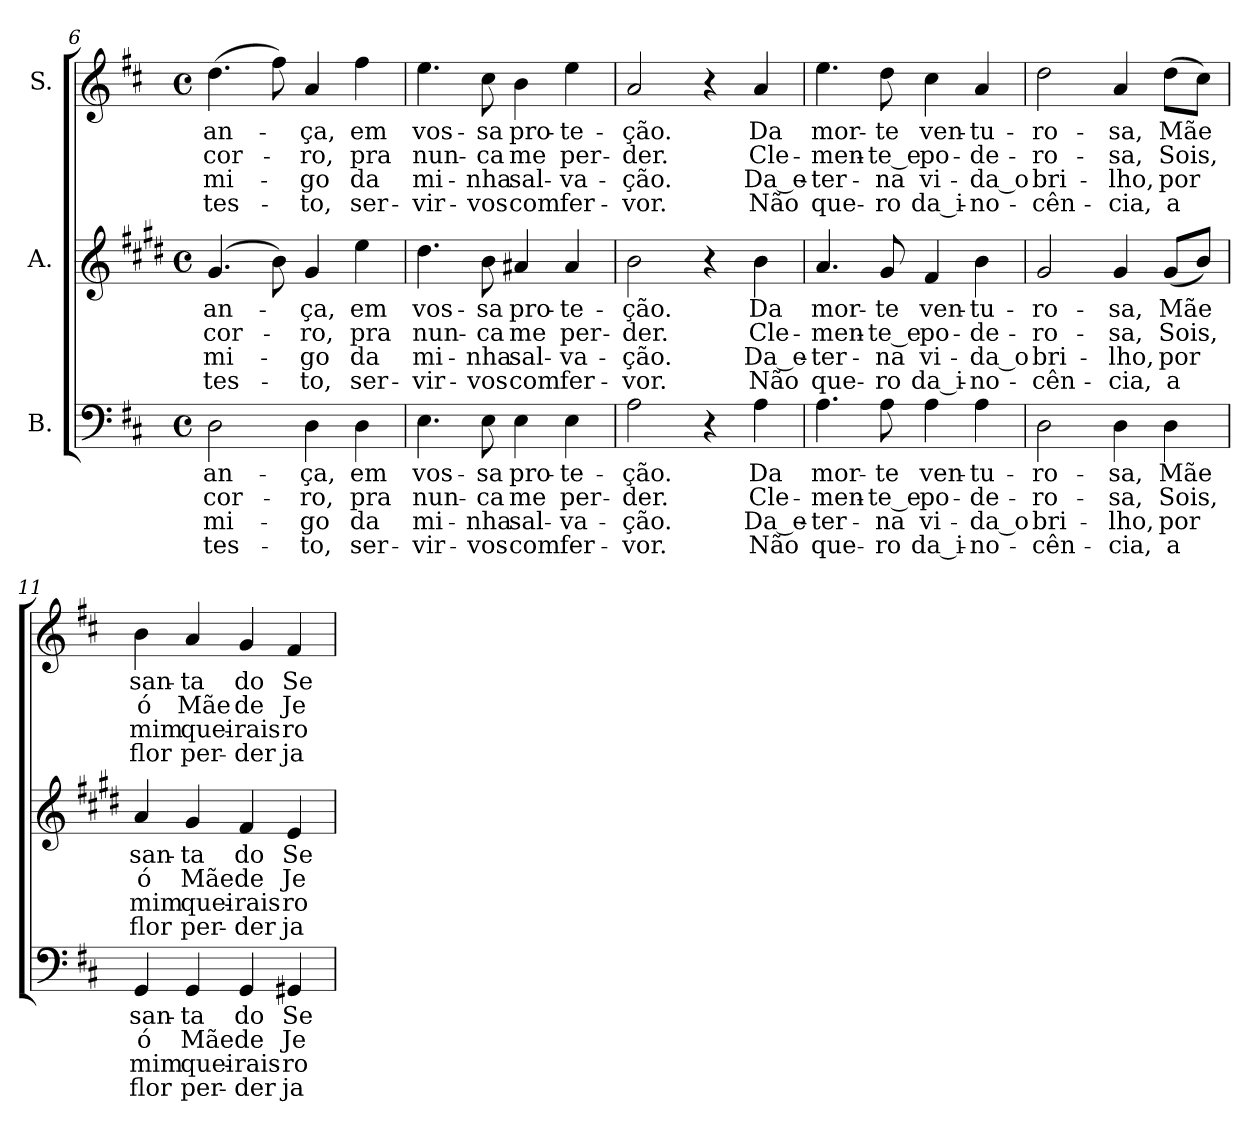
**kern	**text	**text	**text	**text	**kern	**text	**text	**text	**text	**kern	**text	**text	**text	**text
*part3	*part3	*part3	*part3	*part3	*part2	*part2	*part2	*part2	*part2	*part1	*part1	*part1	*part1	*part1
*staff3	*staff3	*staff3	*staff3	*staff3	*staff2	*staff2	*staff2	*staff2	*staff2	*staff1	*staff1	*staff1	*staff1	*staff1
*I"B.	*	*	*	*	*I"A.	*	*	*	*	*I"S.	*	*	*	*
*clefF4	*	*	*	*	*clefG2	*	*	*	*	*clefG2	*	*	*	*
*	*	*	*	*	*ITrd1c2	*	*	*	*	*	*	*	*	*
*k[f#c#]	*	*	*	*	*k[f#c#]	*	*	*	*	*k[f#c#]	*	*	*	*
*D:	*	*	*	*	*D:	*	*	*	*	*D:	*	*	*	*
*M4/4	*	*	*	*	*M4/4	*	*	*	*	*M4/4	*	*	*	*
*met(c)	*	*	*	*	*met(c)	*	*	*	*	*met(c)	*	*	*	*
=6	=6	=6	=6	=6	=6	=6	=6	=6	=6	=6	=6	=6	=6	=6
!	!LO:LY:b:color=#000000	!LO:LY:b:color=#000000	!LO:LY:b:color=#000000	!LO:LY:b:color=#000000	!	!	!	!	!	!	!	!	!	!
!	!	!	!	!	!	!LO:LY:b:color=#000000	!LO:LY:b:color=#000000	!LO:LY:b:color=#000000	!LO:LY:b:color=#000000	!	!	!	!	!
!	!	!	!	!	!	!	!	!	!	!	!LO:LY:b:color=#000000	!LO:LY:b:color=#000000	!LO:LY:b:color=#000000	!LO:LY:b:color=#000000
2Di\	-an-	-cor-	-mi-	-tes-	(4.f#i/	-an-	-cor-	-mi-	-tes-	(4.ddi\	-an-	-cor-	-mi-	-tes-
.	.	.	.	.	8ai\)	.	.	.	.	8ff#i\)	.	.	.	.
!	!LO:LY:b:color=#000000	!LO:LY:b:color=#000000	!LO:LY:b:color=#000000	!LO:LY:b:color=#000000	!	!	!	!	!	!	!	!	!	!
!	!	!	!	!	!	!LO:LY:b:color=#000000	!LO:LY:b:color=#000000	!LO:LY:b:color=#000000	!LO:LY:b:color=#000000	!	!	!	!	!
!	!	!	!	!	!	!	!	!	!	!	!LO:LY:b:color=#000000	!LO:LY:b:color=#000000	!LO:LY:b:color=#000000	!LO:LY:b:color=#000000
4Di\	-ça,	-ro,	-go	-to,	4f#i/	-ça,	-ro,	-go	-to,	4ai/	-ça,	-ro,	-go	-to,
!	!LO:LY:b:color=#000000	!LO:LY:b:color=#000000	!LO:LY:b:color=#000000	!LO:LY:b:color=#000000	!	!	!	!	!	!	!	!	!	!
!	!	!	!	!	!	!LO:LY:b:color=#000000	!LO:LY:b:color=#000000	!LO:LY:b:color=#000000	!LO:LY:b:color=#000000	!	!	!	!	!
!	!	!	!	!	!	!	!	!	!	!	!LO:LY:b:color=#000000	!LO:LY:b:color=#000000	!LO:LY:b:color=#000000	!LO:LY:b:color=#000000
4Di\	em	pra	da	ser-	4ddi\	em	pra	da	ser-	4ff#i\	em	pra	da	ser-
=7	=7	=7	=7	=7	=7	=7	=7	=7	=7	=7	=7	=7	=7	=7
!	!LO:LY:b:color=#000000	!LO:LY:b:color=#000000	!LO:LY:b:color=#000000	!LO:LY:b:color=#000000	!	!	!	!	!	!	!	!	!	!
!	!	!	!	!	!	!LO:LY:b:color=#000000	!LO:LY:b:color=#000000	!LO:LY:b:color=#000000	!LO:LY:b:color=#000000	!	!	!	!	!
!	!	!	!	!	!	!	!	!	!	!	!LO:LY:b:color=#000000	!LO:LY:b:color=#000000	!LO:LY:b:color=#000000	!LO:LY:b:color=#000000
4.Ei\	vos-	nun-	mi-	-vir-	4.cc#i\	vos-	nun-	mi-	-vir-	4.eei\	vos-	nun-	mi-	-vir-
!	!LO:LY:b:color=#000000	!LO:LY:b:color=#000000	!LO:LY:b:color=#000000	!LO:LY:b:color=#000000	!	!	!	!	!	!	!	!	!	!
!	!	!	!	!	!	!LO:LY:b:color=#000000	!LO:LY:b:color=#000000	!LO:LY:b:color=#000000	!LO:LY:b:color=#000000	!	!	!	!	!
!	!	!	!	!	!	!	!	!	!	!	!LO:LY:b:color=#000000	!LO:LY:b:color=#000000	!LO:LY:b:color=#000000	!LO:LY:b:color=#000000
8Ei\	-sa	-ca	-nha	-vos	8ai\	-sa	-ca	-nha	-vos	8cc#i\	-sa	-ca	-nha	-vos
!	!LO:LY:b:color=#000000	!LO:LY:b:color=#000000	!LO:LY:b:color=#000000	!LO:LY:b:color=#000000	!	!	!	!	!	!	!	!	!	!
!	!	!	!	!	!	!LO:LY:b:color=#000000	!LO:LY:b:color=#000000	!LO:LY:b:color=#000000	!LO:LY:b:color=#000000	!	!	!	!	!
!	!	!	!	!	!	!	!	!	!	!	!LO:LY:b:color=#000000	!LO:LY:b:color=#000000	!LO:LY:b:color=#000000	!LO:LY:b:color=#000000
4Ei\	pro-	me	sal-	com	4g#Xi/	pro-	me	sal-	com	4bi\	pro-	me	sal-	com
!	!LO:LY:b:color=#000000	!LO:LY:b:color=#000000	!LO:LY:b:color=#000000	!LO:LY:b:color=#000000	!	!	!	!	!	!	!	!	!	!
!	!	!	!	!	!	!LO:LY:b:color=#000000	!LO:LY:b:color=#000000	!LO:LY:b:color=#000000	!LO:LY:b:color=#000000	!	!	!	!	!
!	!	!	!	!	!	!	!	!	!	!	!LO:LY:b:color=#000000	!LO:LY:b:color=#000000	!LO:LY:b:color=#000000	!LO:LY:b:color=#000000
4Ei\	-te-	per-	-va-	fer-	4g#i/	-te-	per-	-va-	fer-	4eei\	-te-	per-	-va-	fer-
=8	=8	=8	=8	=8	=8	=8	=8	=8	=8	=8	=8	=8	=8	=8
!	!LO:LY:b:color=#000000	!LO:LY:b:color=#000000	!LO:LY:b:color=#000000	!LO:LY:b:color=#000000	!	!	!	!	!	!	!	!	!	!
!	!	!	!	!	!	!LO:LY:b:color=#000000	!LO:LY:b:color=#000000	!LO:LY:b:color=#000000	!LO:LY:b:color=#000000	!	!	!	!	!
!	!	!	!	!	!	!	!	!	!	!	!LO:LY:b:color=#000000	!LO:LY:b:color=#000000	!LO:LY:b:color=#000000	!LO:LY:b:color=#000000
2Ai\	-ção.	-der.	-ção.	-vor.	2ai\	-ção.	-der.	-ção.	-vor.	2ai/	-ção.	-der.	-ção.	-vor.
4r	.	.	.	.	4r	.	.	.	.	4r	.	.	.	.
!	!LO:LY:b:color=#000000	!LO:LY:b:color=#000000	!LO:LY:b:color=#000000	!LO:LY:b:color=#000000	!	!	!	!	!	!	!	!	!	!
!	!	!	!	!	!	!LO:LY:b:color=#000000	!LO:LY:b:color=#000000	!LO:LY:b:color=#000000	!LO:LY:b:color=#000000	!	!	!	!	!
!	!	!	!	!	!	!	!	!	!	!	!LO:LY:b:color=#000000	!LO:LY:b:color=#000000	!LO:LY:b:color=#000000	!LO:LY:b:color=#000000
4Ai\	Da	Cle-	Da_e-	Não	4ai\	Da	Cle-	Da_e-	Não	4ai/	Da	Cle-	Da_e-	Não
=9	=9	=9	=9	=9	=9	=9	=9	=9	=9	=9	=9	=9	=9	=9
!	!LO:LY:b:color=#000000	!LO:LY:b:color=#000000	!LO:LY:b:color=#000000	!LO:LY:b:color=#000000	!	!	!	!	!	!	!	!	!	!
!	!	!	!	!	!	!LO:LY:b:color=#000000	!LO:LY:b:color=#000000	!LO:LY:b:color=#000000	!LO:LY:b:color=#000000	!	!	!	!	!
!	!	!	!	!	!	!	!	!	!	!	!LO:LY:b:color=#000000	!LO:LY:b:color=#000000	!LO:LY:b:color=#000000	!LO:LY:b:color=#000000
4.Ai\	mor-	-men-	-ter-	que-	4.gi/	mor-	-men-	-ter-	que-	4.eei\	mor-	-men-	-ter-	que-
!	!LO:LY:b:color=#000000	!LO:LY:b:color=#000000	!LO:LY:b:color=#000000	!LO:LY:b:color=#000000	!	!	!	!	!	!	!	!	!	!
!	!	!	!	!	!	!LO:LY:b:color=#000000	!LO:LY:b:color=#000000	!LO:LY:b:color=#000000	!LO:LY:b:color=#000000	!	!	!	!	!
!	!	!	!	!	!	!	!	!	!	!	!LO:LY:b:color=#000000	!LO:LY:b:color=#000000	!LO:LY:b:color=#000000	!LO:LY:b:color=#000000
8Ai\	-te	-te_e	-na	-ro	8f#i/	-te	-te_e	-na	-ro	8ddi\	-te	-te_e	-na	-ro
!	!LO:LY:b:color=#000000	!LO:LY:b:color=#000000	!LO:LY:b:color=#000000	!LO:LY:b:color=#000000	!	!	!	!	!	!	!	!	!	!
!	!	!	!	!	!	!LO:LY:b:color=#000000	!LO:LY:b:color=#000000	!LO:LY:b:color=#000000	!LO:LY:b:color=#000000	!	!	!	!	!
!	!	!	!	!	!	!	!	!	!	!	!LO:LY:b:color=#000000	!LO:LY:b:color=#000000	!LO:LY:b:color=#000000	!LO:LY:b:color=#000000
4Ai\	ven-	po-	vi-	da_i-	4ei/	ven-	po-	vi-	da_i-	4cc#i\	ven-	po-	vi-	da_i-
!	!LO:LY:b:color=#000000	!LO:LY:b:color=#000000	!LO:LY:b:color=#000000	!LO:LY:b:color=#000000	!	!	!	!	!	!	!	!	!	!
!	!	!	!	!	!	!LO:LY:b:color=#000000	!LO:LY:b:color=#000000	!LO:LY:b:color=#000000	!LO:LY:b:color=#000000	!	!	!	!	!
!	!	!	!	!	!	!	!	!	!	!	!LO:LY:b:color=#000000	!LO:LY:b:color=#000000	!LO:LY:b:color=#000000	!LO:LY:b:color=#000000
4Ai\	-tu-	-de-	-da_o	-no-	4ai\	-tu-	-de-	-da_o	-no-	4ai/	-tu-	-de-	-da_o	-no-
!!LO:PB:g=z
=10	=10	=10	=10	=10	=10	=10	=10	=10	=10	=10	=10	=10	=10	=10
!	!LO:LY:b:color=#000000	!LO:LY:b:color=#000000	!LO:LY:b:color=#000000	!LO:LY:b:color=#000000	!	!	!	!	!	!	!	!	!	!
!	!	!	!	!	!	!LO:LY:b:color=#000000	!LO:LY:b:color=#000000	!LO:LY:b:color=#000000	!LO:LY:b:color=#000000	!	!	!	!	!
!	!	!	!	!	!	!	!	!	!	!	!LO:LY:b:color=#000000	!LO:LY:b:color=#000000	!LO:LY:b:color=#000000	!LO:LY:b:color=#000000
2Di\	-ro-	-ro-	bri-	-cên-	2f#i/	-ro-	-ro-	bri-	-cên-	2ddi\	-ro-	-ro-	bri-	-cên-
!	!LO:LY:b:color=#000000	!LO:LY:b:color=#000000	!LO:LY:b:color=#000000	!LO:LY:b:color=#000000	!	!	!	!	!	!	!	!	!	!
!	!	!	!	!	!	!LO:LY:b:color=#000000	!LO:LY:b:color=#000000	!LO:LY:b:color=#000000	!LO:LY:b:color=#000000	!	!	!	!	!
!	!	!	!	!	!	!	!	!	!	!	!LO:LY:b:color=#000000	!LO:LY:b:color=#000000	!LO:LY:b:color=#000000	!LO:LY:b:color=#000000
4Di\	-sa,	-sa,	-lho,	-cia,	4f#i/	-sa,	-sa,	-lho,	-cia,	4ai/	-sa,	-sa,	-lho,	-cia,
!	!LO:LY:b:color=#000000	!LO:LY:b:color=#000000	!LO:LY:b:color=#000000	!LO:LY:b:color=#000000	!	!	!	!	!	!	!	!	!	!
!	!	!	!	!	!	!LO:LY:b:color=#000000	!LO:LY:b:color=#000000	!LO:LY:b:color=#000000	!LO:LY:b:color=#000000	!	!	!	!	!
!	!	!	!	!	!	!	!	!	!	!	!LO:LY:b:color=#000000	!LO:LY:b:color=#000000	!LO:LY:b:color=#000000	!LO:LY:b:color=#000000
4Di\	Mãe	Sois,	por	a	(8f#i/L	Mãe	Sois,	por	a	(8ddi\L	Mãe	Sois,	por	a
.	.	.	.	.	8ai/J)	.	.	.	.	8cc#i\J)	.	.	.	.
=11	=11	=11	=11	=11	=11	=11	=11	=11	=11	=11	=11	=11	=11	=11
!	!LO:LY:b:color=#000000	!LO:LY:b:color=#000000	!LO:LY:b:color=#000000	!LO:LY:b:color=#000000	!	!	!	!	!	!	!	!	!	!
!	!	!	!	!	!	!LO:LY:b:color=#000000	!LO:LY:b:color=#000000	!LO:LY:b:color=#000000	!LO:LY:b:color=#000000	!	!	!	!	!
!	!	!	!	!	!	!	!	!	!	!	!LO:LY:b:color=#000000	!LO:LY:b:color=#000000	!LO:LY:b:color=#000000	!LO:LY:b:color=#000000
4GGi/	san-	ó	mim	flor	4gi/	san-	ó	mim	flor	4bi\	san-	ó	mim	flor
!	!LO:LY:b:color=#000000	!LO:LY:b:color=#000000	!LO:LY:b:color=#000000	!LO:LY:b:color=#000000	!	!	!	!	!	!	!	!	!	!
!	!	!	!	!	!	!LO:LY:b:color=#000000	!LO:LY:b:color=#000000	!LO:LY:b:color=#000000	!LO:LY:b:color=#000000	!	!	!	!	!
!	!	!	!	!	!	!	!	!	!	!	!LO:LY:b:color=#000000	!LO:LY:b:color=#000000	!LO:LY:b:color=#000000	!LO:LY:b:color=#000000
4GGi/	-ta	Mãe	quei-	per-	4f#i/	-ta	Mãe	quei-	per-	4ai/	-ta	Mãe	quei-	per-
!	!LO:LY:b:color=#000000	!LO:LY:b:color=#000000	!LO:LY:b:color=#000000	!LO:LY:b:color=#000000	!	!	!	!	!	!	!	!	!	!
!	!	!	!	!	!	!LO:LY:b:color=#000000	!LO:LY:b:color=#000000	!LO:LY:b:color=#000000	!LO:LY:b:color=#000000	!	!	!	!	!
!	!	!	!	!	!	!	!	!	!	!	!LO:LY:b:color=#000000	!LO:LY:b:color=#000000	!LO:LY:b:color=#000000	!LO:LY:b:color=#000000
4GGi/	do	de	-rais	-der	4ei/	do	de	-rais	-der	4gi/	do	de	-rais	-der
!	!LO:LY:b:color=#000000	!LO:LY:b:color=#000000	!LO:LY:b:color=#000000	!LO:LY:b:color=#000000	!	!	!	!	!	!	!	!	!	!
!	!	!	!	!	!	!LO:LY:b:color=#000000	!LO:LY:b:color=#000000	!LO:LY:b:color=#000000	!LO:LY:b:color=#000000	!	!	!	!	!
!	!	!	!	!	!	!	!	!	!	!	!LO:LY:b:color=#000000	!LO:LY:b:color=#000000	!LO:LY:b:color=#000000	!LO:LY:b:color=#000000
4GG#Xi/	Se-	Je-	ro-	ja-	4di/	Se-	Je-	ro-	ja-	4f#i/	Se-	Je-	ro-	ja-
=	=	=	=	=	=	=	=	=	=	=	=	=	=	=
*-	*-	*-	*-	*-	*-	*-	*-	*-	*-	*-	*-	*-	*-	*-
